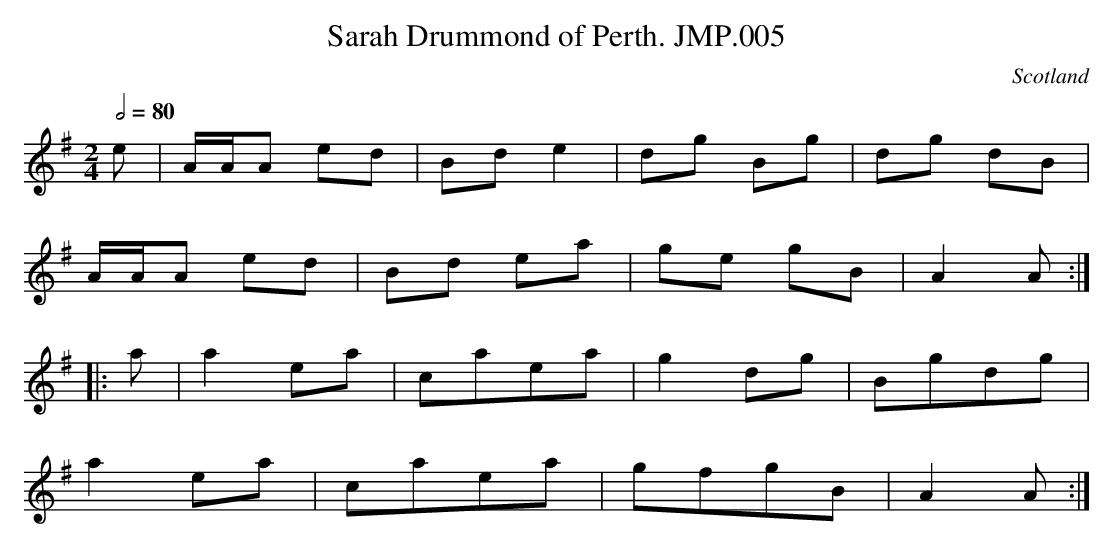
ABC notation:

X:1
T:Sarah Drummond of Perth. JMP.005
M:2/4
L:1/8
Q:1/2=80
O:Scotland
notC:"8...Strathspay"
K:G major
e | A/A/A ed | Bd e2 | dg Bg | dg dB |!
A/A/A ed | Bd ea | ge gB| A2 A :|!
|:a | a2 ea | caea | g2 dg | Bgdg |!
a2 ea | caea | gfgB | A2 A :|
